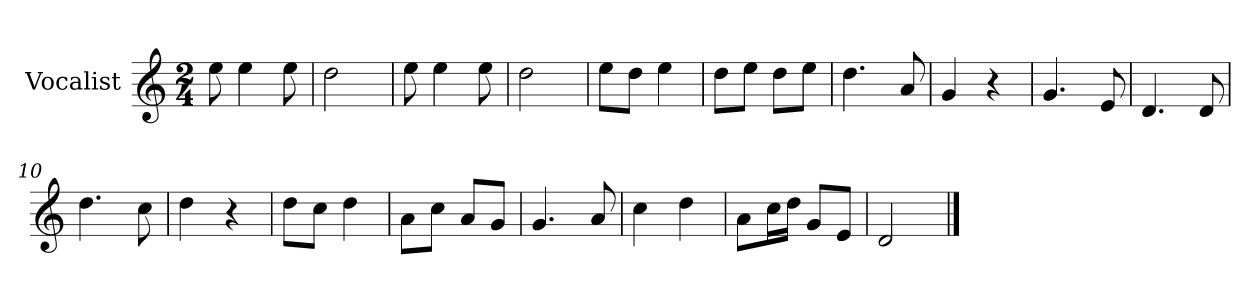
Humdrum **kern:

**kern
*part1
*staff1
*I"Vocalist
*k[]
*C:
*M2/4
=
8ee
4ee
8ee
=1
2dd
=2
8ee
4ee
8ee
=3
2dd
=4
8eeL
8ddJ
4ee
=5
8ddL
8eeJ
8ddL
8eeJ
=6
4.dd
8a
=7
4g
4r
=8
4.g
8e
=9
4.d
8d
=10
4.dd
8cc
=11
4dd
4r
=12
8ddL
8ccJ
4dd
=13
8aL
8ccJ
8aL
8gJ
=14
4.g
8a
=15
4cc
4dd
=16
8aL
16ccL
16ddJJ
8gL
8eJ
=17
2d
==
*-
